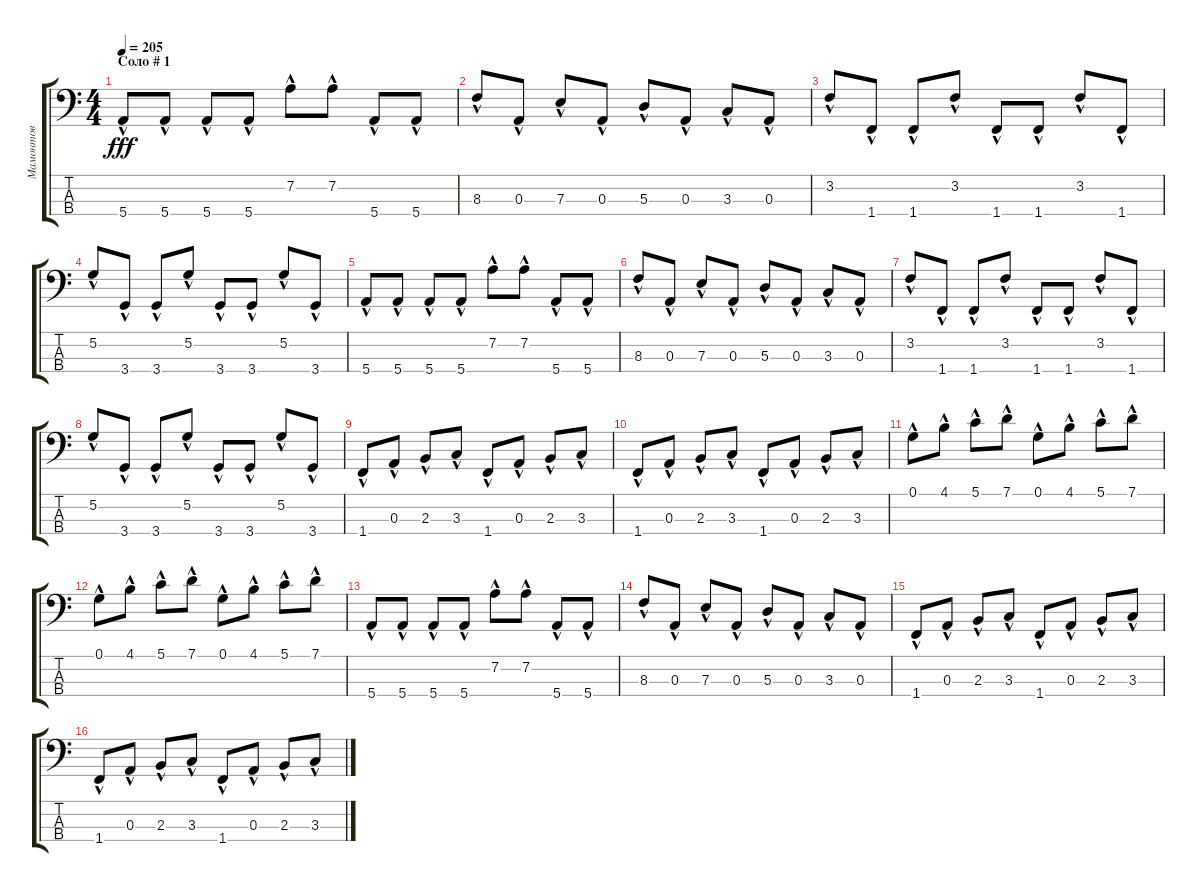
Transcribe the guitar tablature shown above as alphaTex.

\track ("Мамонтов" "Мамонтов") {instrument electricbassfinger}
\staff {score tabs}
\tuning (G2 D2 A1 E1) {hide}
\ts (4 4)
\section ("" "Соло # 1")
\tempo 205
\clef f4
\ks c
5.4{hac}.8{dy fff} 5.4{hac}.8 5.4{hac}.8 5.4{hac}.8 7.2{hac}.8 7.2{hac}.8 5.4{hac}.8 5.4{hac}.8 |
8.3{hac}.8 0.3{hac}.8 7.3{hac}.8 0.3{hac}.8 5.3{hac}.8 0.3{hac}.8 3.3{hac}.8 0.3{hac}.8 |
3.2{hac}.8 1.4{hac}.8 1.4{hac}.8 3.2{hac}.8 1.4{hac}.8 1.4{hac}.8 3.2{hac}.8 1.4{hac}.8 |
5.2{hac}.8 3.4{hac}.8 3.4{hac}.8 5.2{hac}.8 3.4{hac}.8 3.4{hac}.8 5.2{hac}.8 3.4{hac}.8 |
5.4{hac}.8 5.4{hac}.8 5.4{hac}.8 5.4{hac}.8 7.2{hac}.8 7.2{hac}.8 5.4{hac}.8 5.4{hac}.8 |
8.3{hac}.8 0.3{hac}.8 7.3{hac}.8 0.3{hac}.8 5.3{hac}.8 0.3{hac}.8 3.3{hac}.8 0.3{hac}.8 |
3.2{hac}.8 1.4{hac}.8 1.4{hac}.8 3.2{hac}.8 1.4{hac}.8 1.4{hac}.8 3.2{hac}.8 1.4{hac}.8 |
5.2{hac}.8 3.4{hac}.8 3.4{hac}.8 5.2{hac}.8 3.4{hac}.8 3.4{hac}.8 5.2{hac}.8 3.4{hac}.8 |
1.4{hac}.8 0.3{hac}.8 2.3{hac}.8 3.3{hac}.8 1.4{hac}.8 0.3{hac}.8 2.3{hac}.8 3.3{hac}.8 |
1.4{hac}.8 0.3{hac}.8 2.3{hac}.8 3.3{hac}.8 1.4{hac}.8 0.3{hac}.8 2.3{hac}.8 3.3{hac}.8 |
0.1{hac}.8 4.1{hac}.8 5.1{hac}.8 7.1{hac}.8 0.1{hac}.8 4.1{hac}.8 5.1{hac}.8 7.1{hac}.8 |
0.1{hac}.8 4.1{hac}.8 5.1{hac}.8 7.1{hac}.8 0.1{hac}.8 4.1{hac}.8 5.1{hac}.8 7.1{hac}.8 |
5.4{hac}.8 5.4{hac}.8 5.4{hac}.8 5.4{hac}.8 7.2{hac}.8 7.2{hac}.8 5.4{hac}.8 5.4{hac}.8 |
8.3{hac}.8 0.3{hac}.8 7.3{hac}.8 0.3{hac}.8 5.3{hac}.8 0.3{hac}.8 3.3{hac}.8 0.3{hac}.8 |
1.4{hac}.8 0.3{hac}.8 2.3{hac}.8 3.3{hac}.8 1.4{hac}.8 0.3{hac}.8 2.3{hac}.8 3.3{hac}.8 |
1.4{hac}.8 0.3{hac}.8 2.3{hac}.8 3.3{hac}.8 1.4{hac}.8 0.3{hac}.8 2.3{hac}.8 3.3{hac}.8
